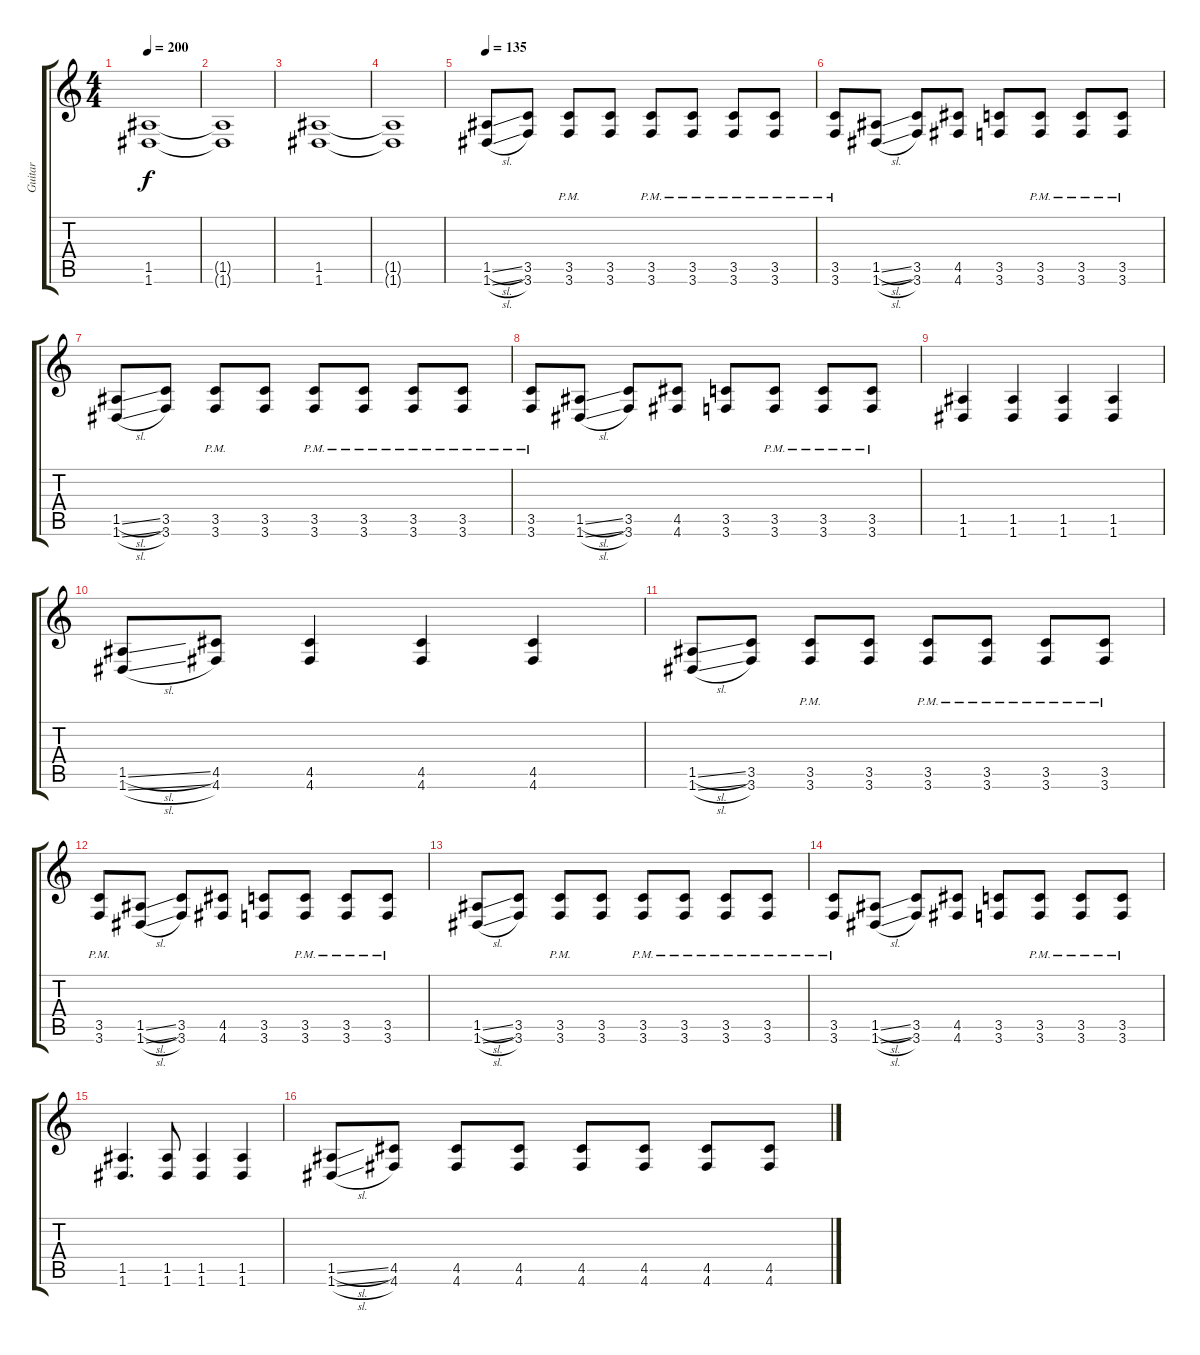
\track ("Guitar" "Guitar") {instrument distortionguitar}
\staff {score tabs}
\tuning (E4 B3 G3 D3 A2 D2) {hide}
\ts (4 4)
\tempo 200
\clef g2
\ks c
(1.5 1.6).1{dy f} |
(1.5{t} 1.6{t}).1 |
(1.5 1.6).1 |
(1.5{t} 1.6{t}).1 |
\tempo 135
(1.5{sl} 1.6{sl}).8 (3.5 3.6).8 (3.5{pm} 3.6{pm}).8 (3.5 3.6).8 (3.5{pm} 3.6{pm}).8 (3.5{pm} 3.6{pm}).8 (3.5{pm} 3.6{pm}).8 (3.5{pm} 3.6{pm}).8 |
(3.5{pm} 3.6{pm}).8 (1.5{sl} 1.6{sl}).8 (3.5 3.6).8 (4.5 4.6).8 (3.5 3.6).8 (3.5{pm} 3.6{pm}).8 (3.5{pm} 3.6{pm}).8 (3.5{pm} 3.6{pm}).8 |
(1.5{sl} 1.6{sl}).8 (3.5 3.6).8 (3.5{pm} 3.6{pm}).8 (3.5 3.6).8 (3.5{pm} 3.6{pm}).8 (3.5{pm} 3.6{pm}).8 (3.5{pm} 3.6{pm}).8 (3.5{pm} 3.6{pm}).8 |
(3.5{pm} 3.6{pm}).8 (1.5{sl} 1.6{sl}).8 (3.5 3.6).8 (4.5 4.6).8 (3.5 3.6).8 (3.5{pm} 3.6{pm}).8 (3.5{pm} 3.6{pm}).8 (3.5{pm} 3.6{pm}).8 |
(1.5 1.6).4 (1.5 1.6).4 (1.5 1.6).4 (1.5 1.6).4 |
(1.5{sl} 1.6{sl}).8 (4.5 4.6).8 (4.5 4.6).4 (4.5 4.6).4 (4.5 4.6).4 |
(1.5{sl} 1.6{sl}).8 (3.5 3.6).8 (3.5{pm} 3.6{pm}).8 (3.5 3.6).8 (3.5{pm} 3.6{pm}).8 (3.5{pm} 3.6{pm}).8 (3.5{pm} 3.6{pm}).8 (3.5{pm} 3.6{pm}).8 |
(3.5{pm} 3.6{pm}).8 (1.5{sl} 1.6{sl}).8 (3.5 3.6).8 (4.5 4.6).8 (3.5 3.6).8 (3.5{pm} 3.6{pm}).8 (3.5{pm} 3.6{pm}).8 (3.5{pm} 3.6{pm}).8 |
(1.5{sl} 1.6{sl}).8 (3.5 3.6).8 (3.5{pm} 3.6{pm}).8 (3.5 3.6).8 (3.5{pm} 3.6{pm}).8 (3.5{pm} 3.6{pm}).8 (3.5{pm} 3.6{pm}).8 (3.5{pm} 3.6{pm}).8 |
(3.5{pm} 3.6{pm}).8 (1.5{sl} 1.6{sl}).8 (3.5 3.6).8 (4.5 4.6).8 (3.5 3.6).8 (3.5{pm} 3.6{pm}).8 (3.5{pm} 3.6{pm}).8 (3.5{pm} 3.6{pm}).8 |
(1.5 1.6).4{d} (1.5 1.6).8 (1.5 1.6).4 (1.5 1.6).4 |
(1.5{sl} 1.6{sl}).8 (4.5 4.6).8 (4.5 4.6).8 (4.5 4.6).8 (4.5 4.6).8 (4.5 4.6).8 (4.5 4.6).8 (4.5 4.6).8
